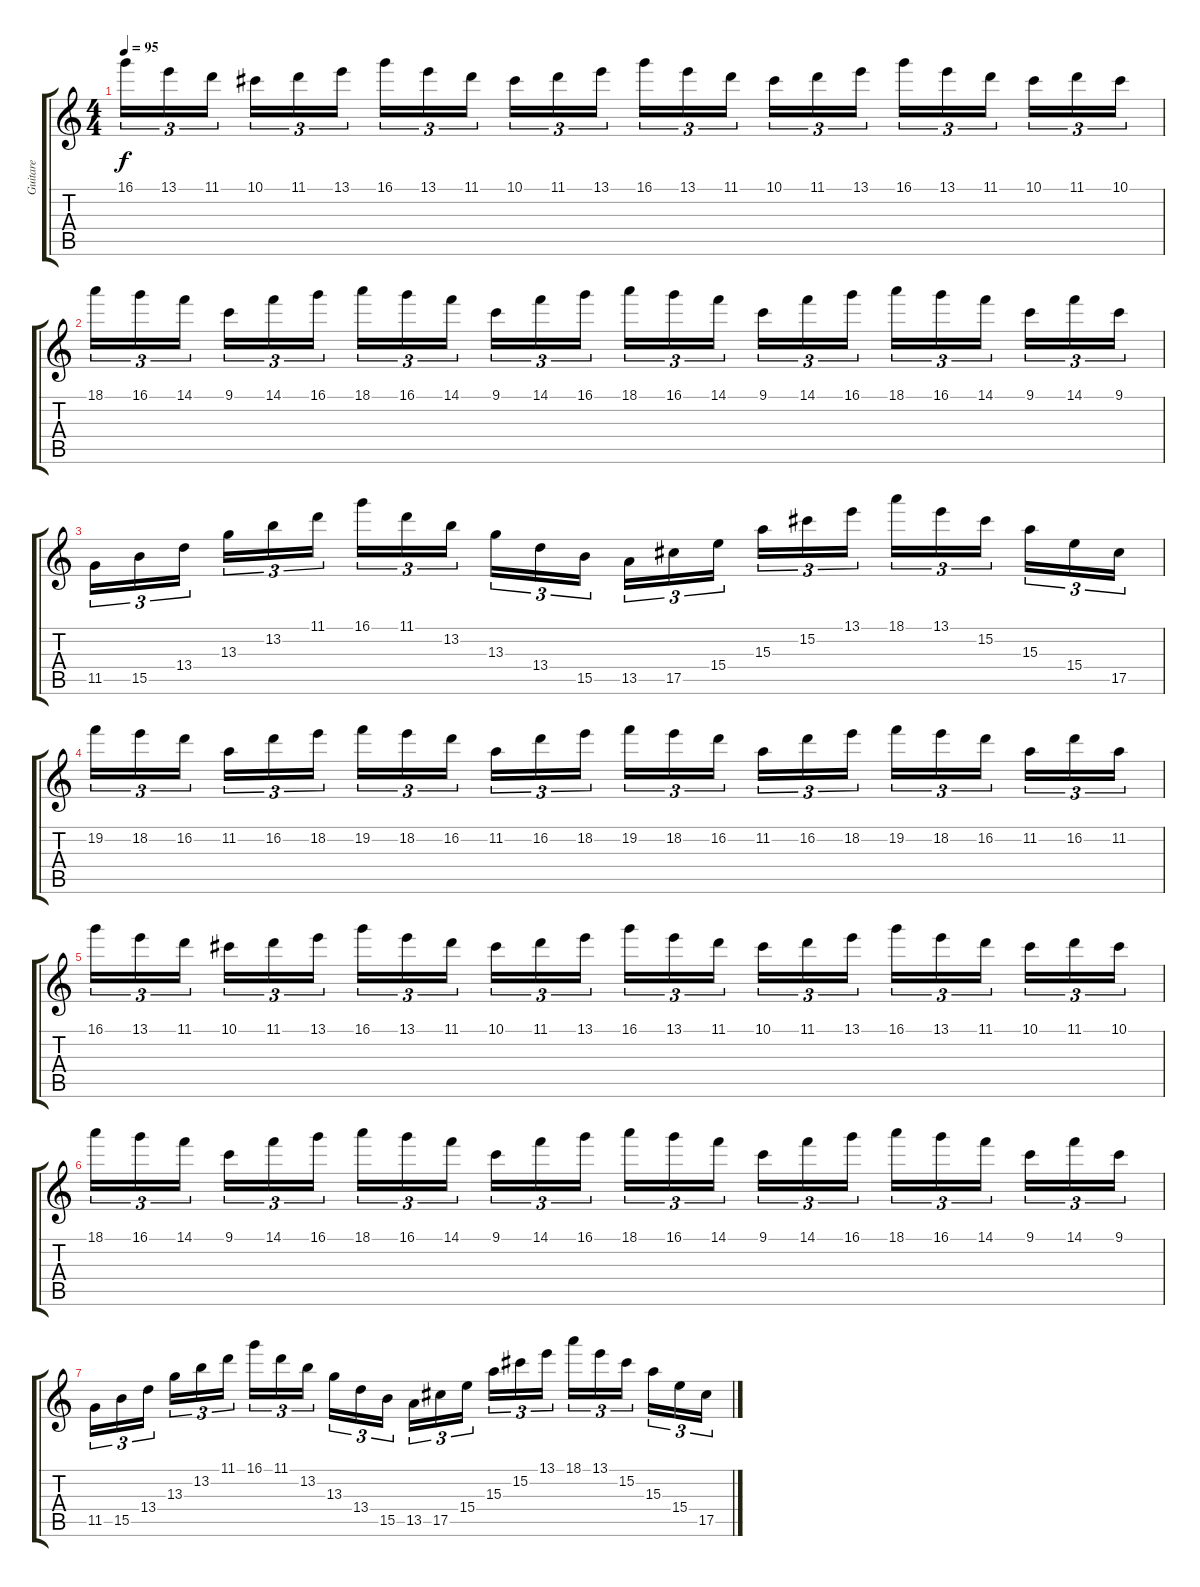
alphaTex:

\track ("Guitare" "Guitare") {instrument overdrivenguitar}
\staff {score tabs}
\tuning (Eb4 Bb3 Gb3 Db3 Ab2 Eb2) {hide}
\ts (4 4)
\tempo 95
\clef g2
\ks c
16.1.16{tu (3 2) dy f} 13.1.16{tu (3 2)} 11.1.16{tu (3 2) beam splitsecondary} 10.1.16{tu (3 2)} 11.1.16{tu (3 2)} 13.1.16{tu (3 2)} 16.1.16{tu (3 2)} 13.1.16{tu (3 2)} 11.1.16{tu (3 2) beam splitsecondary} 10.1.16{tu (3 2)} 11.1.16{tu (3 2)} 13.1.16{tu (3 2)} 16.1.16{tu (3 2)} 13.1.16{tu (3 2)} 11.1.16{tu (3 2) beam splitsecondary} 10.1.16{tu (3 2)} 11.1.16{tu (3 2)} 13.1.16{tu (3 2)} 16.1.16{tu (3 2)} 13.1.16{tu (3 2)} 11.1.16{tu (3 2) beam splitsecondary} 10.1.16{tu (3 2)} 11.1.16{tu (3 2)} 10.1.16{tu (3 2)} |
18.1.16{tu (3 2)} 16.1.16{tu (3 2)} 14.1.16{tu (3 2) beam splitsecondary} 9.1.16{tu (3 2)} 14.1.16{tu (3 2)} 16.1.16{tu (3 2)} 18.1.16{tu (3 2)} 16.1.16{tu (3 2)} 14.1.16{tu (3 2) beam splitsecondary} 9.1.16{tu (3 2)} 14.1.16{tu (3 2)} 16.1.16{tu (3 2)} 18.1.16{tu (3 2)} 16.1.16{tu (3 2)} 14.1.16{tu (3 2) beam splitsecondary} 9.1.16{tu (3 2)} 14.1.16{tu (3 2)} 16.1.16{tu (3 2)} 18.1.16{tu (3 2)} 16.1.16{tu (3 2)} 14.1.16{tu (3 2) beam splitsecondary} 9.1.16{tu (3 2)} 14.1.16{tu (3 2)} 9.1.16{tu (3 2)} |
11.5.16{tu (3 2)} 15.5.16{tu (3 2)} 13.4.16{tu (3 2) beam splitsecondary} 13.3.16{tu (3 2)} 13.2.16{tu (3 2)} 11.1.16{tu (3 2)} 16.1.16{tu (3 2)} 11.1.16{tu (3 2)} 13.2.16{tu (3 2) beam splitsecondary} 13.3.16{tu (3 2)} 13.4.16{tu (3 2)} 15.5.16{tu (3 2)} 13.5.16{tu (3 2)} 17.5.16{tu (3 2)} 15.4.16{tu (3 2) beam splitsecondary} 15.3.16{tu (3 2)} 15.2.16{tu (3 2)} 13.1.16{tu (3 2)} 18.1.16{tu (3 2)} 13.1.16{tu (3 2)} 15.2.16{tu (3 2) beam splitsecondary} 15.3.16{tu (3 2)} 15.4.16{tu (3 2)} 17.5.16{tu (3 2)} |
19.2.16{tu (3 2)} 18.2.16{tu (3 2)} 16.2.16{tu (3 2) beam splitsecondary} 11.2.16{tu (3 2)} 16.2.16{tu (3 2)} 18.2.16{tu (3 2)} 19.2.16{tu (3 2)} 18.2.16{tu (3 2)} 16.2.16{tu (3 2) beam splitsecondary} 11.2.16{tu (3 2)} 16.2.16{tu (3 2)} 18.2.16{tu (3 2)} 19.2.16{tu (3 2)} 18.2.16{tu (3 2)} 16.2.16{tu (3 2) beam splitsecondary} 11.2.16{tu (3 2)} 16.2.16{tu (3 2)} 18.2.16{tu (3 2)} 19.2.16{tu (3 2)} 18.2.16{tu (3 2)} 16.2.16{tu (3 2) beam splitsecondary} 11.2.16{tu (3 2)} 16.2.16{tu (3 2)} 11.2.16{tu (3 2)} |
16.1.16{tu (3 2)} 13.1.16{tu (3 2)} 11.1.16{tu (3 2) beam splitsecondary} 10.1.16{tu (3 2)} 11.1.16{tu (3 2)} 13.1.16{tu (3 2)} 16.1.16{tu (3 2)} 13.1.16{tu (3 2)} 11.1.16{tu (3 2) beam splitsecondary} 10.1.16{tu (3 2)} 11.1.16{tu (3 2)} 13.1.16{tu (3 2)} 16.1.16{tu (3 2)} 13.1.16{tu (3 2)} 11.1.16{tu (3 2) beam splitsecondary} 10.1.16{tu (3 2)} 11.1.16{tu (3 2)} 13.1.16{tu (3 2)} 16.1.16{tu (3 2)} 13.1.16{tu (3 2)} 11.1.16{tu (3 2) beam splitsecondary} 10.1.16{tu (3 2)} 11.1.16{tu (3 2)} 10.1.16{tu (3 2)} |
18.1.16{tu (3 2)} 16.1.16{tu (3 2)} 14.1.16{tu (3 2) beam splitsecondary} 9.1.16{tu (3 2)} 14.1.16{tu (3 2)} 16.1.16{tu (3 2)} 18.1.16{tu (3 2)} 16.1.16{tu (3 2)} 14.1.16{tu (3 2) beam splitsecondary} 9.1.16{tu (3 2)} 14.1.16{tu (3 2)} 16.1.16{tu (3 2)} 18.1.16{tu (3 2)} 16.1.16{tu (3 2)} 14.1.16{tu (3 2) beam splitsecondary} 9.1.16{tu (3 2)} 14.1.16{tu (3 2)} 16.1.16{tu (3 2)} 18.1.16{tu (3 2)} 16.1.16{tu (3 2)} 14.1.16{tu (3 2) beam splitsecondary} 9.1.16{tu (3 2)} 14.1.16{tu (3 2)} 9.1.16{tu (3 2)} |
11.5.16{tu (3 2)} 15.5.16{tu (3 2)} 13.4.16{tu (3 2) beam splitsecondary} 13.3.16{tu (3 2)} 13.2.16{tu (3 2)} 11.1.16{tu (3 2)} 16.1.16{tu (3 2)} 11.1.16{tu (3 2)} 13.2.16{tu (3 2) beam splitsecondary} 13.3.16{tu (3 2)} 13.4.16{tu (3 2)} 15.5.16{tu (3 2)} 13.5.16{tu (3 2)} 17.5.16{tu (3 2)} 15.4.16{tu (3 2) beam splitsecondary} 15.3.16{tu (3 2)} 15.2.16{tu (3 2)} 13.1.16{tu (3 2)} 18.1.16{tu (3 2)} 13.1.16{tu (3 2)} 15.2.16{tu (3 2) beam splitsecondary} 15.3.16{tu (3 2)} 15.4.16{tu (3 2)} 17.5.16{tu (3 2)}
